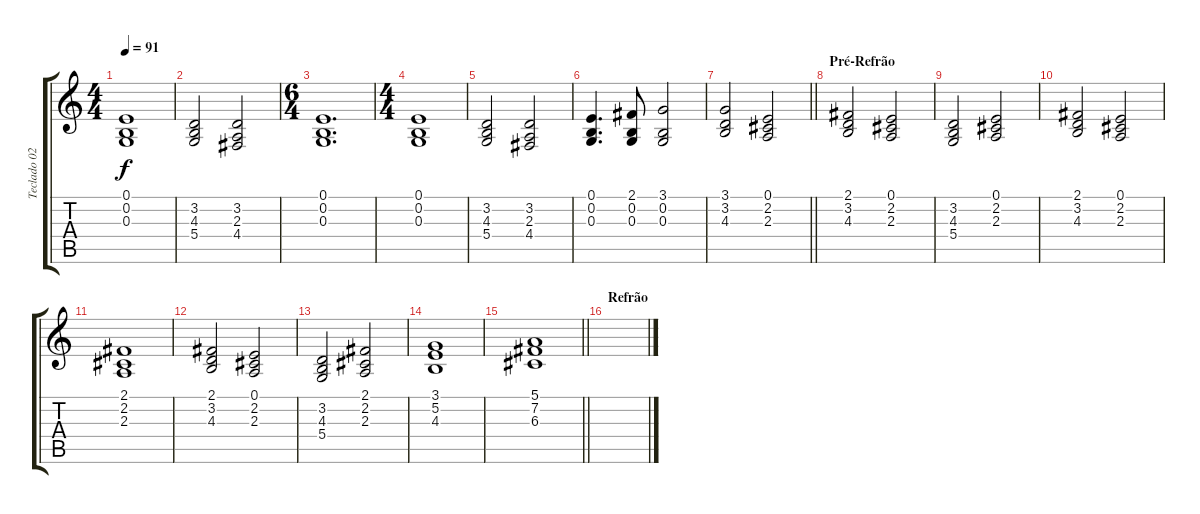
\track ("Teclado 02" "Teclado 02") {instrument stringensemble1}
\staff {score tabs}
\tuning (E4 B3 G3 D3 A2 E2) {hide}
\ts (4 4)
\tempo 91
\clef g2
\ks c
(0.1 0.2 0.3).1{dy f} |
(3.2 4.3 5.4).2 (3.2 2.3 4.4).2 |
\ts (6 4)
(0.1 0.2 0.3).1{d} |
\ts (4 4)
(0.1 0.2 0.3).1 |
(3.2 4.3 5.4).2 (3.2 2.3 4.4).2 |
(0.1 0.2 0.3).4{d} (2.1 0.2 0.3).8 (3.1 0.2 0.3).2 |
\barLineRight lightlight
(3.1 3.2 4.3).2 (0.1 2.2 2.3).2 |
\section ("" "Pré-Refrão")
(2.1 3.2 4.3).2 (0.1 2.2 2.3).2 |
(3.2 4.3 5.4).2 (0.1 2.2 2.3).2 |
(2.1 3.2 4.3).2 (0.1 2.2 2.3).2 |
(2.1 2.2 2.3).1 |
(2.1 3.2 4.3).2 (0.1 2.2 2.3).2 |
(3.2 4.3 5.4).2 (2.1 2.2 2.3).2 |
(3.1 5.2 4.3).1 |
\barLineRight lightlight
(5.1 7.2 6.3).1 |
\section ("" "Refrão")
